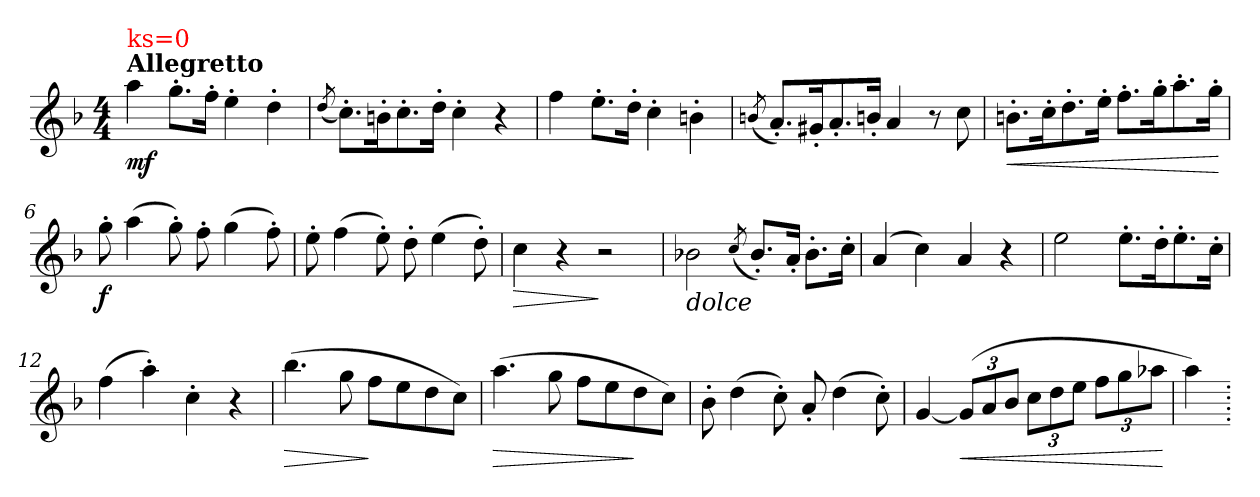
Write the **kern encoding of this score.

**kern	**dynam
*part1	*part1
*staff1	*staff1
*clefG2	*
*k[b-]	*
*F:	*
*M4/4	*
=1	=1
!LO:TX:a:B:t=Allegretto	!
!LO:TX:a:color=#FF0000:t=ks=0	!
!	!LO:DY:b
4aa\	mf
8.gg'\L	.
16ff'\Jk	.
4ee'\	.
4dd'\	.
=2	=2
(<8qdd/	.
8.cc'\L)	.
16bn'\K	.
8.cc'\	.
16dd'\Jk	.
4cc'\	.
4r	.
=3	=3
4ff\	.
8.ee'\L	.
16dd'\Jk	.
4cc'\	.
4bn'\	.
=4	=4
(<8qbn/	.
8.a'/L)	.
16g#X'/K	.
8.a'/	.
16b'/Jk	.
4a/	.
8r	.
8cc\	.
!!LO:LB:g=z
=5	=5
!	!LO:HP:b
8.bn'\L	<
16cc'\K	.
8.dd'\	.
16ee'\Jk	.
8.ff'\L	.
16gg'\K	.
8.aa'\	.
16gg'\Jk	.
.	[
=6	=6
!	!LO:DY:b
8gg'\	f
(>4aa\	.
8gg'\)	.
8ff'\	.
(>4gg\	.
8ff'\)	.
=7	=7
8ee'\	.
(>4ff\	.
8ee'\)	.
8dd'\	.
(>4ee\	.
8dd'\)	.
=8	=8
!	!LO:HP:b
4cc\	>
4r	.
2r	]
=9	=9
!LO:TX:b:i:t=dolce	!
2b-X\	.
(<8qcc/	.
8.b-'/L)	.
16a'/Jk	.
8.b-'\L	.
16cc'\Jk	.
!!LO:LB:g=z
=10	=10
(>4a/	.
4cc\)	.
4a/	.
4r	.
=11	=11
2ee\	.
8.ee'\L	.
16dd'\K	.
8.ee'\	.
16cc'\Jk	.
=12	=12
(>4ff\	.
4aa'\)	.
4cc'\	.
4r	.
=13	=13
!	!LO:HP:b
(>4.bb-\	>
8gg\	.
8ff\L	]
8ee\	.
8dd\	.
8cc\J)	.
=14	=14
!	!LO:HP:b
(>4.aa\	>
8gg\	.
8ff\L	.
8ee\	.
8dd\	]
8cc\J)	.
!!LO:LB:g=z
=15	=15
8b-'\	.
(>4dd\	.
8cc'\)	.
8a'/	.
(>4dd\	.
8cc'\)	.
=16	=16
[4g/	.
*Xbrackettup	*
!	!LO:HP:b
(>12g/L]	<
12a/	.
12b-/J	.
12cc\L	.
12dd\	.
12ee\J	.
12ff\L	.
12gg\	.
12aa-Xi\J	.
.	[
=17	=17
4aa\)	.
=.	=.
*-	*-
